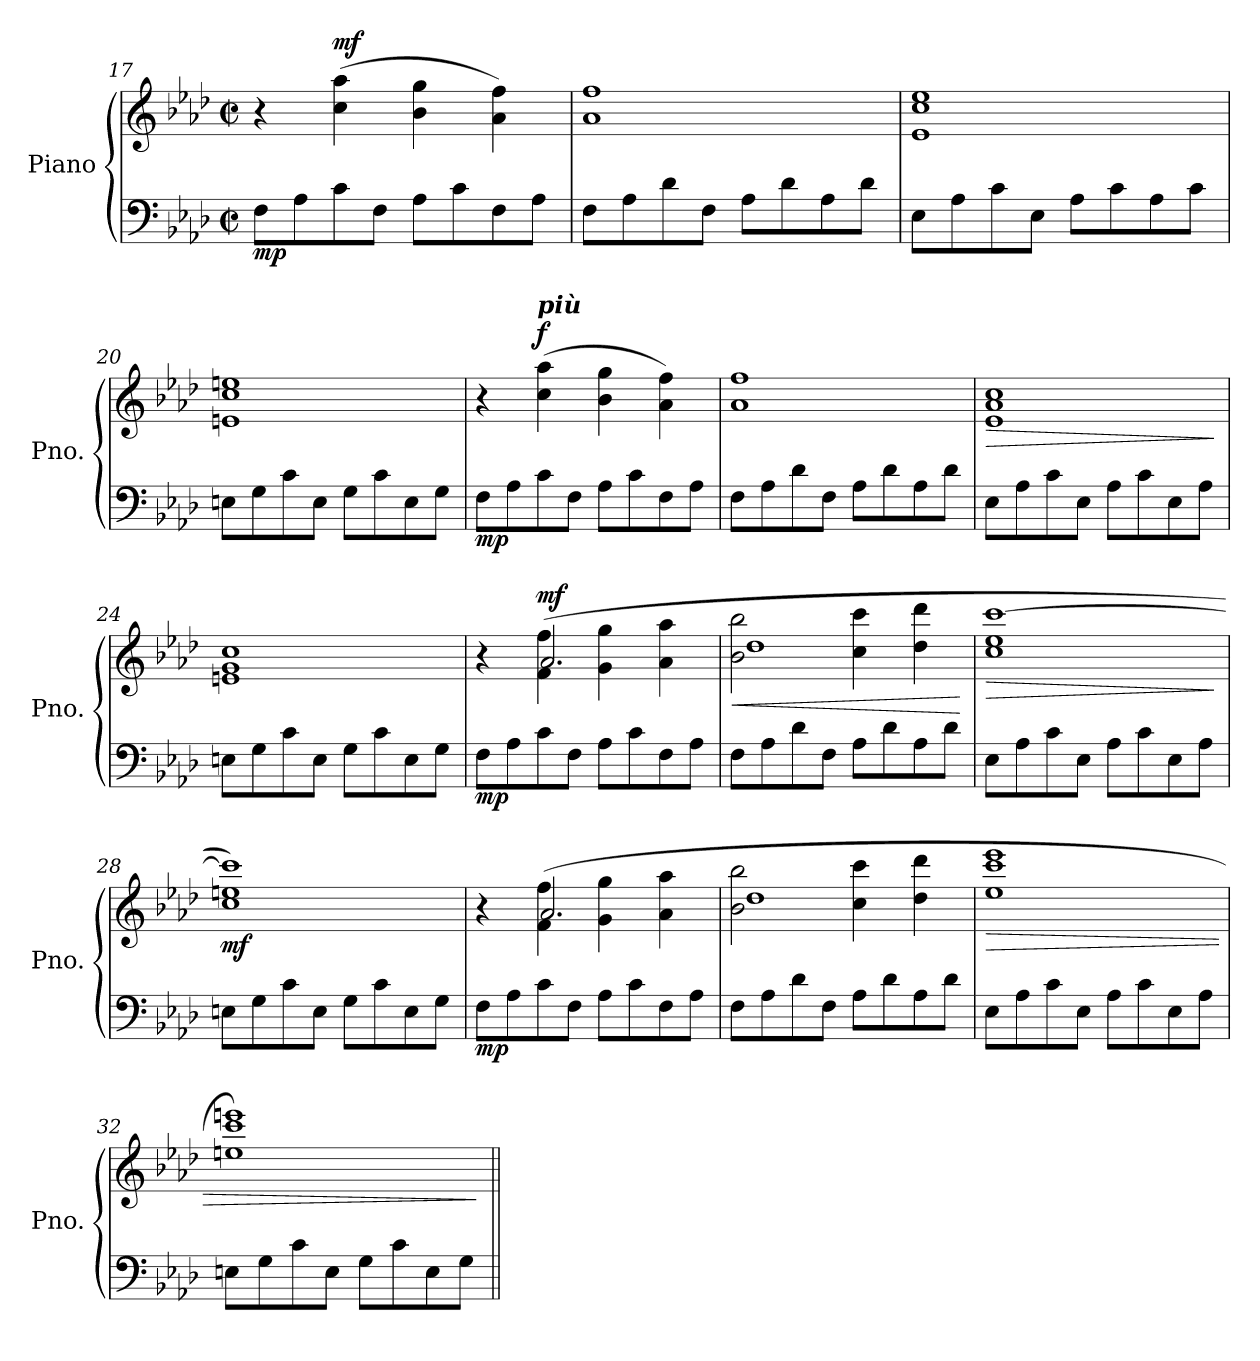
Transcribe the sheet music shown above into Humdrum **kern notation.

**kern	**kern	**dynam
*part1	*part1	*part1
*staff2	*staff1	*staff1/2
*I"Piano	*	*
*I'Pno.	*	*
!!LO:PB:g=z
*clefF4	*clefG2	*
*k[b-e-a-d-]	*k[b-e-a-d-]	*
*M2/2	*M2/2	*
*met(c|)	*met(c|)	*
=17	=17	=17
!	!	!LO:DY:b=2
8F\L	4r	mp
8A-\	.	.
!	!	!LO:DY:a
8c\	(4cc\ 4aa-\	mf
8F\J	.	.
8A-\L	4b-\ 4gg\	.
8c\	.	.
8F\	4a-\ 4ff\)	.
8A-\J	.	.
=18	=18	=18
8F\L	1a- 1ff	.
8A-\	.	.
8d-\	.	.
8F\J	.	.
8A-\L	.	.
8d-\	.	.
8A-\	.	.
8d-\J	.	.
=19	=19	=19
!	!	!LO:DY:b=2
!	!	!LO:DY:n=1:b
8E-\L	1e- 1cc 1ee-	mf mf
8A-\	.	.
8c\	.	.
8E-\J	.	.
8A-\L	.	.
8c\	.	.
8A-\	.	.
8c\J	.	.
=20	=20	=20
8En\L	1en 1cc 1een	.
8G\	.	.
8c\	.	.
8E\J	.	.
8G\L	.	.
8c\	.	.
8E\	.	.
8G\J	.	.
!!LO:LB:g=z
=21	=21	=21
!	!	!LO:DY:b=2
8F\L	4r	mp
8A-\	.	.
!	!LO:TX:a:Bi:t=più	!
!	!	!LO:DY:a
8c\	(4cc\ 4aa-\	f
8F\J	.	.
8A-\L	4b-\ 4gg\	.
8c\	.	.
8F\	4a-\ 4ff\)	.
8A-\J	.	.
=22	=22	=22
8F\L	1a- 1ff	.
8A-\	.	.
8d-\	.	.
8F\J	.	.
8A-\L	.	.
8d-\	.	.
8A-\	.	.
8d-\J	.	.
=23	=23	=23
!	!	!LO:HP:b
8E-\L	1e- 1a- 1cc	>
8A-\	.	.
8c\	.	.
8E-\J	.	.
8A-\L	.	.
8c\	.	.
8E-\	.	.
8A-\J	.	.
.	.	]
=24	=24	=24
8En\L	1en 1g 1cc	.
8G\	.	.
8c\	.	.
8E\J	.	.
8G\L	.	.
8c\	.	.
8E\	.	.
8G\J	.	.
!!LO:LB:g=z
=25	=25	=25
*	*^	*
!	!	!	!LO:DY:b=2
8F\L	4r	4ryy	mp
8A-\	.	.	.
!	!	!	!LO:DY:a
8c\	(>4f\ 4ff\	2.a-/	mf
8F\J	.	.	.
8A-\L	4g\ 4gg\	.	.
8c\	.	.	.
8F\	4a-\ 4aa-\	.	.
8A-\J	.	.	.
=26	=26	=26	=26
!	!	!	!LO:HP:b
8F\L	2b-\ 2bb-\	1dd-	<
8A-\	.	.	.
8d-\	.	.	.
8F\J	.	.	.
8A-\L	4cc\ 4ccc\	.	.
8d-\	.	.	.
8A-\	4dd-\ 4ddd-\	.	.
8d-\J	.	.	.
*	*v	*v	*
.	.	[
=27	=27	=27
!	!	!LO:HP:b
8E-\L	1cc 1ee- [1ccc	>
8A-\	.	.
8c\	.	.
8E-\J	.	.
8A-\L	.	.
8c\	.	.
8E-\	.	.
8A-\J	.	.
.	.	]
=28	=28	=28
!	!	!LO:DY:b
8En\L	1cc 1een 1ccc])	mf
8G\	.	.
8c\	.	.
8E\J	.	.
8G\L	.	.
8c\	.	.
8E\	.	.
8G\J	.	.
!!LO:LB:g=z
=29	=29	=29
*	*^	*
!	!	!	!LO:DY:b=2
8F\L	4r	4ryy	mp
8A-\	.	.	.
8c\	(>4f\ 4ff\	2.a-/	.
8F\J	.	.	.
8A-\L	4g\ 4gg\	.	.
8c\	.	.	.
8F\	4a-\ 4aa-\	.	.
8A-\J	.	.	.
=30	=30	=30	=30
8F\L	2b-\ 2bb-\	1dd-	.
8A-\	.	.	.
8d-\	.	.	.
8F\J	.	.	.
8A-\L	4cc\ 4ccc\	.	.
8d-\	.	.	.
8A-\	4dd-\ 4ddd-\	.	.
8d-\J	.	.	.
*	*v	*v	*
=31	=31	=31
!	!	!LO:HP:b
8E-\L	1ee- 1ccc 1eee-	>
8A-\	.	.
8c\	.	.
8E-\J	.	.
8A-\L	.	.
8c\	.	.
8E-\	.	.
8A-\J	.	.
=32	=32	=32
8En\L	1een 1ccc 1eeen)	.
8G\	.	.
8c\	.	.
8E\J	.	.
8G\L	.	.
8c\	.	.
8E\	.	.
8G\J	.	.
.	.	]
=||	=||	=||
*-	*-	*-
